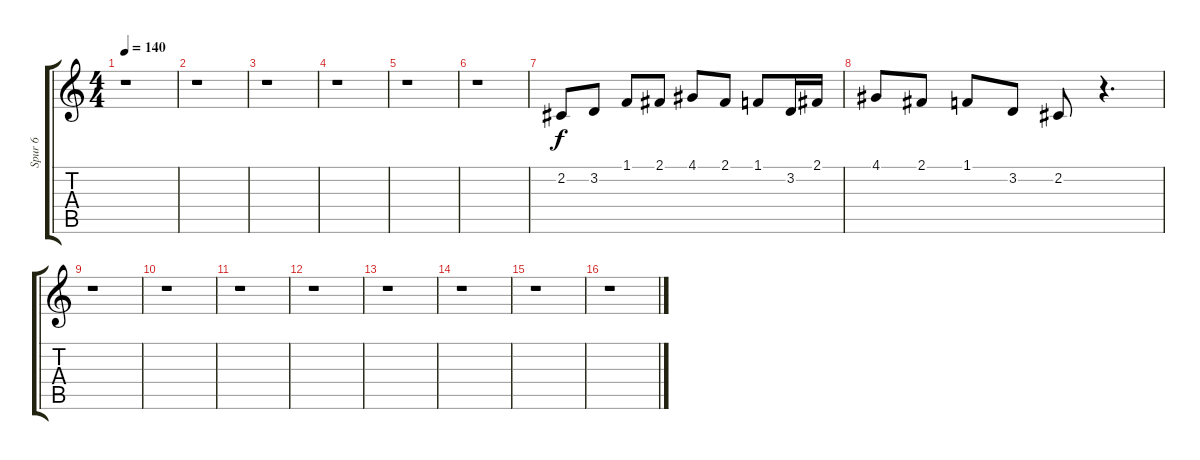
\track ("Spur 6" "Spur 6") {instrument synthstrings1}
\staff {score tabs}
\tuning (E4 B3 G3 D3 A2 E2) {hide}
\ts (4 4)
\tempo 140
\clef g2
\ks c
r.1{dy f} |
r.1 |
r.1 |
r.1 |
r.1 |
r.1 |
2.2.8 3.2.8 1.1.8 2.1.8 4.1.8 2.1.8 1.1.8 3.2.16 2.1.16 |
4.1.8 2.1.8 1.1.8 3.2.8 2.2.8 r.4{d} |
r.1 |
r.1 |
r.1 |
r.1 |
r.1 |
r.1 |
r.1 |
r.1
